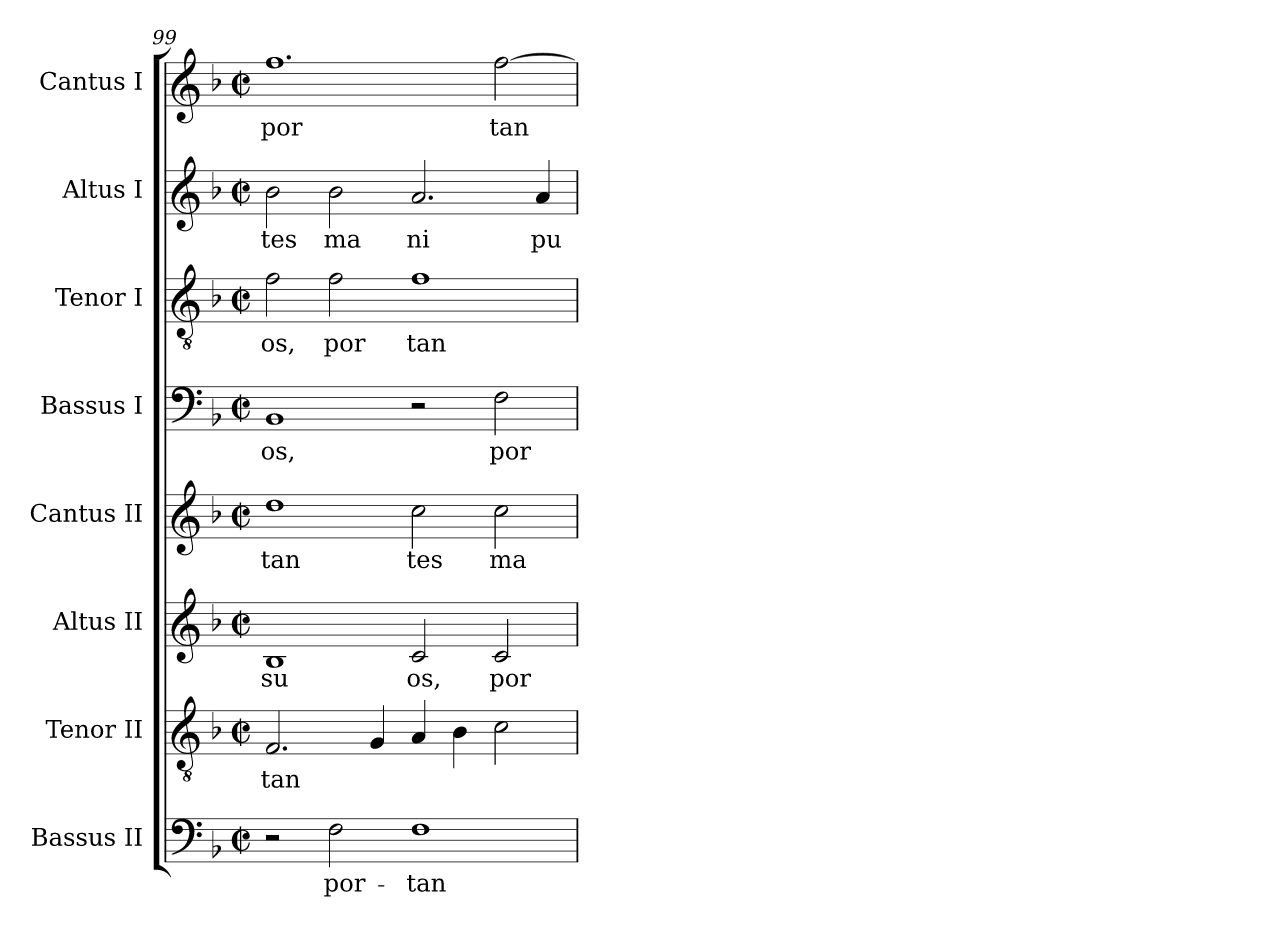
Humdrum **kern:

**kern	**text	**kern	**text	**kern	**text	**kern	**text	**kern	**text	**kern	**text	**kern	**text	**kern	**text
*part8	*part8	*part7	*part7	*part6	*part6	*part5	*part5	*part4	*part4	*part3	*part3	*part2	*part2	*part1	*part1
*staff8	*staff8	*staff7	*staff7	*staff6	*staff6	*staff5	*staff5	*staff4	*staff4	*staff3	*staff3	*staff2	*staff2	*staff1	*staff1
*I"Bassus II	*	*I"Tenor II	*	*I"Altus II	*	*I"Cantus II	*	*I"Bassus I	*	*I"Tenor I	*	*I"Altus I	*	*I"Cantus I	*
*I'Bassus II	*	*I'Tenor II	*	*I'Altus II	*	*I'Cantus II	*	*I'Bassus I	*	*I'Tenor I	*	*I'Altus I	*	*I'Cantus I	*
*clefF4	*	*clefGv2	*	*clefG2	*	*clefG2	*	*clefF4	*	*clefGv2	*	*clefG2	*	*clefG2	*
*k[b-]	*	*k[b-]	*	*k[b-]	*	*k[b-]	*	*k[b-]	*	*k[b-]	*	*k[b-]	*	*k[b-]	*
*F:	*	*F:	*	*F:	*	*F:	*	*F:	*	*F:	*	*F:	*	*F:	*
*M2/2	*	*M2/2	*	*M2/2	*	*M2/2	*	*M2/2	*	*M2/2	*	*M2/2	*	*M2/2	*
*met(c|)	*	*met(c|)	*	*met(c|)	*	*met(c|)	*	*met(c|)	*	*met(c|)	*	*met(c|)	*	*met(c|)	*
=99	=99	=99	=99	=99	=99	=99	=99	=99	=99	=99	=99	=99	=99	=99	=99
!	!	!	!LO:LY:b:cj	!	!LO:LY:b:cj	!	!LO:LY:b:cj	!	!LO:LY:b:cj	!	!LO:LY:b:cj	!	!LO:LY:b:cj	!	!LO:LY:b:cj
2r	.	2.F/	-tan-	1B-	su	1dd	tan	1BB-	-os,	2f\	os,	2b-\	tes	1.ff	por
!	!LO:LY:b:cj	!	!	!	!	!	!	!	!	!	!LO:LY:b:cj	!	!LO:LY:b:cj	!	!
2F\	por-	.	.	.	.	.	.	.	.	2f\	por	2b-\	ma	.	.
!	!	!	!LO:LY:b:cj	!	!	!	!	!	!	!	!	!	!	!	!
.	.	4G/	--	.	.	.	.	.	.	.	.	.	.	.	.
!	!LO:LY:b:cj	!	!LO:LY:b:cj	!	!LO:LY:b:cj	!	!LO:LY:b:cj	!	!	!	!LO:LY:b:cj	!	!LO:LY:b:cj	!	!
1F	-tan-	4A/	--	2c/	os,	2cc\	tes	2r	.	1f	tan	2.a/	ni	.	.
!	!	!	!LO:LY:b:cj	!	!	!	!	!	!	!	!	!	!	!	!
.	.	4B-\	--	.	.	.	.	.	.	.	.	.	.	.	.
!	!	!	!LO:LY:b:cj	!	!LO:LY:b:cj	!	!LO:LY:b:cj	!	!LO:LY:b:cj	!	!	!	!	!	!LO:LY:b:cj
.	.	2c\	--	2c/	por	2cc\	ma	2F\	por-	.	.	.	.	[>2ff\	tan
!	!	!	!	!	!	!	!	!	!	!	!	!	!LO:LY:b:cj	!	!
.	.	.	.	.	.	.	.	.	.	.	.	4a/	pu	.	.
=	=	=	=	=	=	=	=	=	=	=	=	=	=	=	=
*-	*-	*-	*-	*-	*-	*-	*-	*-	*-	*-	*-	*-	*-	*-	*-
